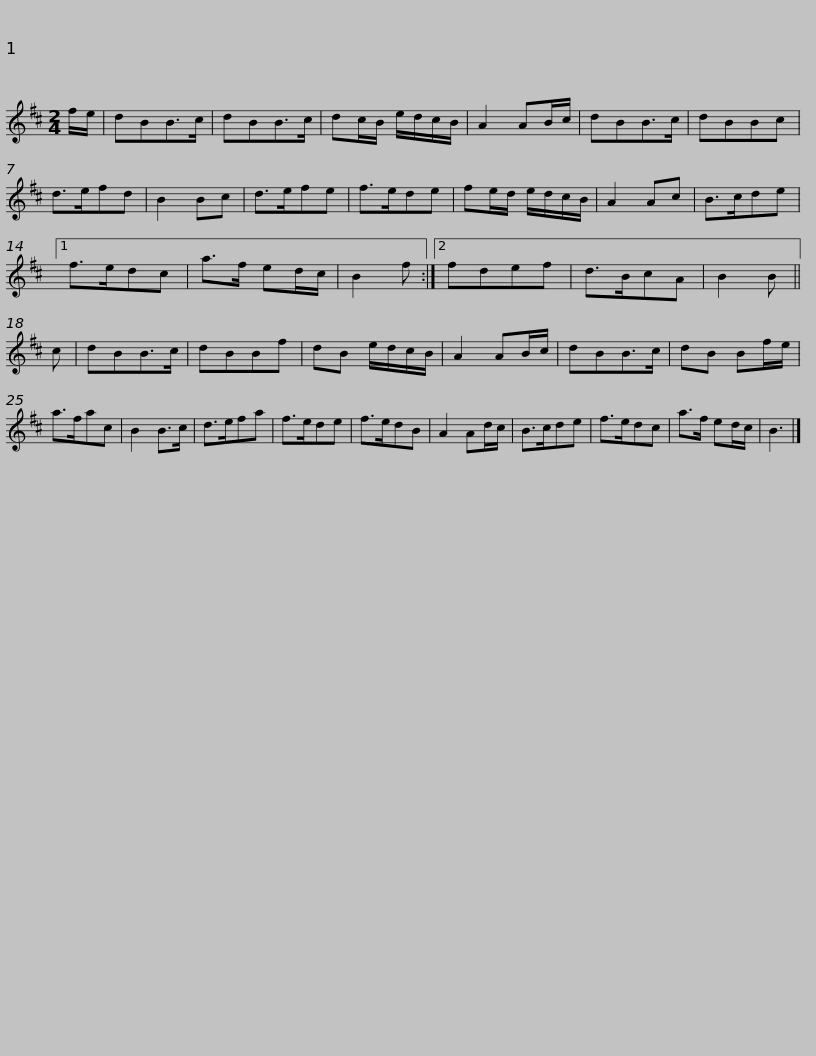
X:1
L:1/8
M:2/4
I:linebreak $
K:Bmin
V:1 treble
V:1
 f/e/ | dBB>c | dBB>c | dc/B/ e/d/c/B/ | A2 AB/c/ | %5
 dBB>c | dBBc | d>efd | B2 Bc | d>efe |$ %10
 f>ede | fe/d/ e/d/c/B/ | A2 Ac | B>cde |1 f>edc | %15
 a>f ed/c/ | B2 f :|2 fdef | d>BcA | B2 B || %20
 c |$ dBB>c | dBBf | dB e/d/c/B/ | A2 AB/c/ | %25
 dBB>c | dB Bf/e/ | a>fac | B2 B>c | d>efa | %30
 f>ede |$ f>edB | A2 Ad/c/ | B>cde | f>edc | %35
 a>f ed/c/ | B3 |] %37
